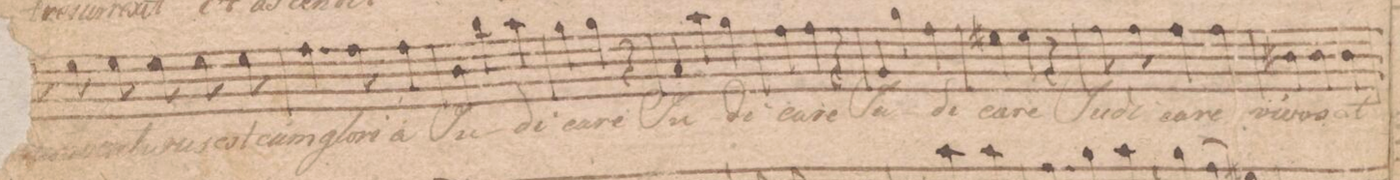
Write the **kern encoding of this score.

**kern	**text	**dynam
*I"Baſso.	*	*
*clefF4	*	*
*k[f#c#]	*	*
*met(c|)	*	*
*M3/4	*	*
8G#X\	-rum	.
8G#\	ven-	.
8G#\	-tu-	.
8G#\	-rus	.
8G#\	est	.
8G#\	cum	.
=169	=169	=169
4.A\	glo-	.
8A\	-ri-	.
4A\	-a	.
=170	=170	=170
4D\	Ju-	.
4d\	.	.
4c#\	-di-	.
=171	=171	=171
4B\	-ca-	.
4B\	-re	.
4r	.	.
=172	=172	=172
4C#/	Ju-	.
4c#\	.	.
4B\	-di-	.
=173	=173	=173
4A\	-ca-	.
4A\	-re	.
4r	.	.
=174	=174	=174
4BB/	Ju-	.
4B\	.	.
4A\	-di-	.
=175	=175	=175
4G#X\	-ca-	.
4G#\	-re	.
4r	.	.
=176	=176	=176
8A\	Ju-	.
8A\	-di-	.
4A\	-ca-	.
4A\	-re	.
=177	=177	=177
4D#X\	vi-	.
4D#\	-vos	.
4D#\	et	.
=178	=178	=178
*-	*-	*-
